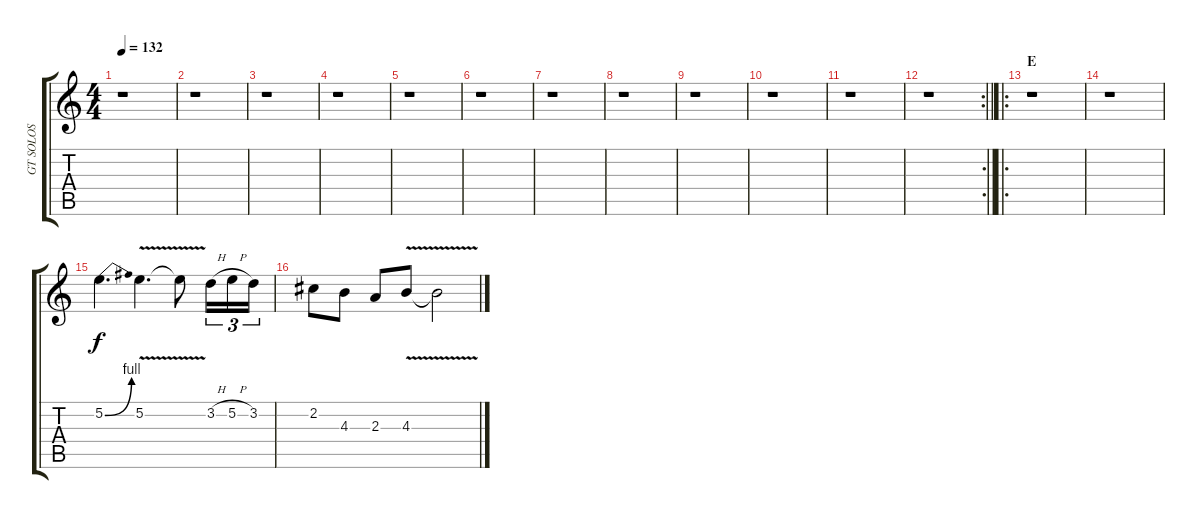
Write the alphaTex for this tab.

\track ("GT SOLOS" "GT SOLOS") {instrument distortionguitar}
\staff {score tabs}
\tuning (E4 B3 G3 D3 A2 E2) {hide}
\ts (4 4)
\tempo 132
\clef g2
\ks c
r.1{dy f} |
r.1 |
r.1 |
r.1 |
r.1 |
r.1 |
r.1 |
r.1 |
r.1 |
r.1 |
r.1 |
\rc 2
\barLineRight lightlight
r.1 |
\ro
\section ("" "E")
r.1 |
r.1 |
5.2{be (bend 0 0 60 4)}.4{d} 5.2{v}.4{d} 5.2{t}.8 3.2{h}.16{tu (3 2)} 5.2{h}.16{tu (3 2)} 3.2.16{tu (3 2)} |
2.2.8 4.3.8 2.3.8 4.3{v}.8 4.3{t}.2
